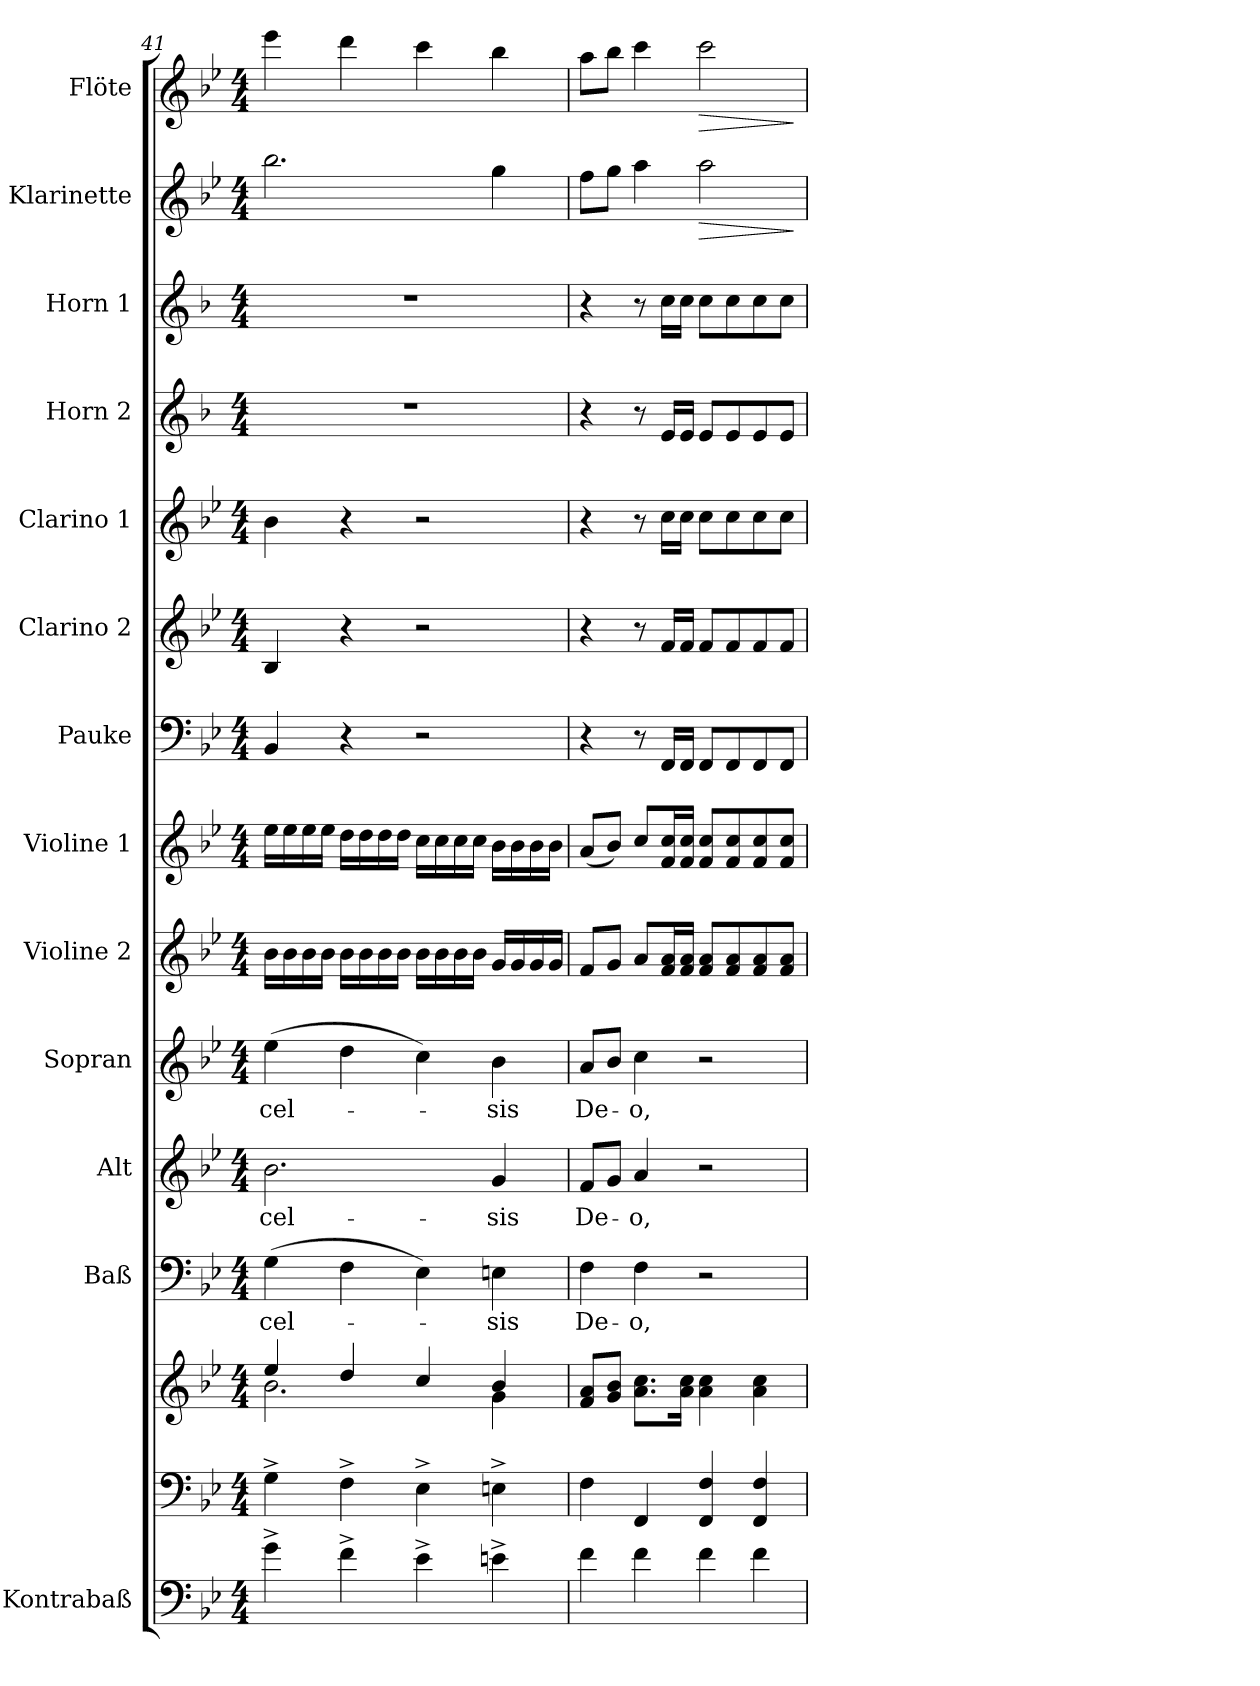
**kern	**kern	**kern	**kern	**text	**kern	**text	**kern	**text	**kern	**kern	**kern	**kern	**kern	**kern	**kern	**kern	**dynam	**kern	**dynam
*part14	*part13	*part13	*part12	*part12	*part11	*part11	*part10	*part10	*part9	*part8	*part7	*part6	*part5	*part4	*part3	*part2	*part2	*part1	*part1
*staff15	*staff14	*staff13	*staff12	*staff12	*staff11	*staff11	*staff10	*staff10	*staff9	*staff8	*staff7	*staff6	*staff5	*staff4	*staff3	*staff2	*staff2	*staff1	*staff1
*I"Kontrabaß	*	*	*I"Baß	*	*I"Alt	*	*I"Sopran	*	*I"Violine 2	*I"Violine 1	*I"Pauke	*I"Clarino 2	*I"Clarino 1	*I"Horn 2	*I"Horn 1	*I"Klarinette	*	*I"Flöte	*
*I'Kb	*	*	*I'Baß	*	*I'Alt	*	*I'Sop	*	*I'Vln. 2	*I'Vln. 1	*I'Pk.	*	*	*I'Hrn. 2	*I'Hrn. 1	*	*	*I'Fl.	*
*clefF4	*clefF4	*clefG2	*clefF4	*	*clefG2	*	*clefG2	*	*clefG2	*clefG2	*clefF4	*clefG2	*clefG2	*clefG2	*clefG2	*clefG2	*	*clefG2	*
*ITrd7c12	*	*	*	*	*	*	*	*	*	*	*	*ITrd7c12	*ITrd7c12	*ITrd4c7	*ITrd4c7	*	*	*	*
*k[b-e-]	*k[b-e-]	*k[b-e-]	*k[b-e-]	*	*k[b-e-]	*	*k[b-e-]	*	*k[b-e-]	*k[b-e-]	*k[b-e-]	*k[b-e-]	*k[b-e-]	*k[b-e-]	*k[b-e-]	*k[b-e-]	*	*k[b-e-]	*
*B-:	*B-:	*B-:	*B-:	*	*B-:	*	*B-:	*	*B-:	*B-:	*B-:	*B-:	*B-:	*B-:	*B-:	*B-:	*	*B-:	*
*M4/4	*M4/4	*M4/4	*M4/4	*	*M4/4	*	*M4/4	*	*M4/4	*M4/4	*M4/4	*M4/4	*M4/4	*M4/4	*M4/4	*M4/4	*	*M4/4	*
=41	=41	=41	=41	=41	=41	=41	=41	=41	=41	=41	=41	=41	=41	=41	=41	=41	=41	=41	=41
*	*	*^	*	*	*	*	*	*	*	*	*	*	*	*	*	*	*	*	*
!	!	!	!	!	!LO:LY:b	!	!LO:LY:b	!	!LO:LY:b	!	!	!	!	!	!	!	!	!	!	!
4G^>\	4G^>\	4ee-/	2.b-\	(>4G\	-cel-	2.b-\	-cel-	(>4ee-\	-cel-	16b-\LL	16ee-\LL	4BB-/	4BB-/	4B-\	1r	1r	2.bb-\	.	4eee-\	.
.	.	.	.	.	.	.	.	.	.	16b-\	16ee-\	.	.	.	.	.	.	.	.	.
.	.	.	.	.	.	.	.	.	.	16b-\	16ee-\	.	.	.	.	.	.	.	.	.
.	.	.	.	.	.	.	.	.	.	16b-\JJ	16ee-\JJ	.	.	.	.	.	.	.	.	.
4F^>\	4F^>\	4dd/	.	4F\	.	.	.	4dd\	.	16b-\LL	16dd\LL	4r	4r	4r	.	.	.	.	4ddd\	.
.	.	.	.	.	.	.	.	.	.	16b-\	16dd\	.	.	.	.	.	.	.	.	.
.	.	.	.	.	.	.	.	.	.	16b-\	16dd\	.	.	.	.	.	.	.	.	.
.	.	.	.	.	.	.	.	.	.	16b-\JJ	16dd\JJ	.	.	.	.	.	.	.	.	.
4E-^>\	4E-^>\	4cc/	.	4E-\)	.	.	.	4cc\)	.	16b-\LL	16cc\LL	2r	2r	2r	.	.	.	.	4ccc\	.
.	.	.	.	.	.	.	.	.	.	16b-\	16cc\	.	.	.	.	.	.	.	.	.
.	.	.	.	.	.	.	.	.	.	16b-\	16cc\	.	.	.	.	.	.	.	.	.
.	.	.	.	.	.	.	.	.	.	16b-\JJ	16cc\JJ	.	.	.	.	.	.	.	.	.
!	!	!	!	!	!LO:LY:b	!	!LO:LY:b	!	!LO:LY:b	!	!	!	!	!	!	!	!	!	!	!
4En^>\	4En^>\	4b-/	4g\	4En\	-sis	4g/	-sis	4b-\	-sis	16g/LL	16b-\LL	.	.	.	.	.	4gg\	.	4bb-\	.
.	.	.	.	.	.	.	.	.	.	16g/	16b-\	.	.	.	.	.	.	.	.	.
.	.	.	.	.	.	.	.	.	.	16g/	16b-\	.	.	.	.	.	.	.	.	.
.	.	.	.	.	.	.	.	.	.	16g/JJ	16b-\JJ	.	.	.	.	.	.	.	.	.
*	*	*v	*v	*	*	*	*	*	*	*	*	*	*	*	*	*	*	*	*	*
=42	=42	=42	=42	=42	=42	=42	=42	=42	=42	=42	=42	=42	=42	=42	=42	=42	=42	=42	=42
!	!	!	!	!LO:LY:b	!	!LO:LY:b	!	!LO:LY:b	!	!	!	!	!	!	!	!	!	!	!
4F\	4F\	8f/ 8a/L	4F\	De-	8f/L	De-	8a/L	De-	8f/L	(<8a/L	4r	4r	4r	4r	4r	8ff\L	.	8aa\L	.
.	.	8g/ 8b-/J	.	.	8g/J	.	8b-/J	.	8g/J	8b-/J)	.	.	.	.	.	8gg\J	.	8bb-\J	.
!	!	!	!	!LO:LY:b	!	!LO:LY:b	!	!LO:LY:b	!	!	!	!	!	!	!	!	!	!	!
4F\	4FF/	8.a\ 8.cc\L	4F\	-o,	4a/	-o,	4cc\	-o,	8a/L	8cc/L	8r	8r	8r	8r	8r	4aa\	.	4ccc\	.
.	.	.	.	.	.	.	.	.	16f/ 16a/L	16f/ 16cc/L	16FF/LL	16F/LL	16c\LL	16A/LL	16f\LL	.	.	.	.
.	.	16a\ 16cc\Jk	.	.	.	.	.	.	16f/ 16a/JJ	16f/ 16cc/JJ	16FF/JJ	16F/JJ	16c\JJ	16A/JJ	16f\JJ	.	.	.	.
!	!	!	!	!	!	!	!	!	!	!	!	!	!	!	!	!	!LO:HP:b	!	!LO:HP:b
4F\	4FF/ 4F/	4a\ 4cc\	2r	.	2r	.	2r	.	8f/ 8a/L	8f/ 8cc/L	8FF/L	8F/L	8c\L	8A/L	8f\L	2aa\	>	2ccc\	>
.	.	.	.	.	.	.	.	.	8f/ 8a/	8f/ 8cc/	8FF/	8F/	8c\	8A/	8f\	.	.	.	.
4F\	4FF/ 4F/	4a\ 4cc\	.	.	.	.	.	.	8f/ 8a/	8f/ 8cc/	8FF/	8F/	8c\	8A/	8f\	.	.	.	.
.	.	.	.	.	.	.	.	.	8f/ 8a/J	8f/ 8cc/J	8FF/J	8F/J	8c\J	8A/J	8f\J	.	.	.	.
.	.	.	.	.	.	.	.	.	.	.	.	.	.	.	.	.	]	.	]
=	=	=	=	=	=	=	=	=	=	=	=	=	=	=	=	=	=	=	=
*-	*-	*-	*-	*-	*-	*-	*-	*-	*-	*-	*-	*-	*-	*-	*-	*-	*-	*-	*-
